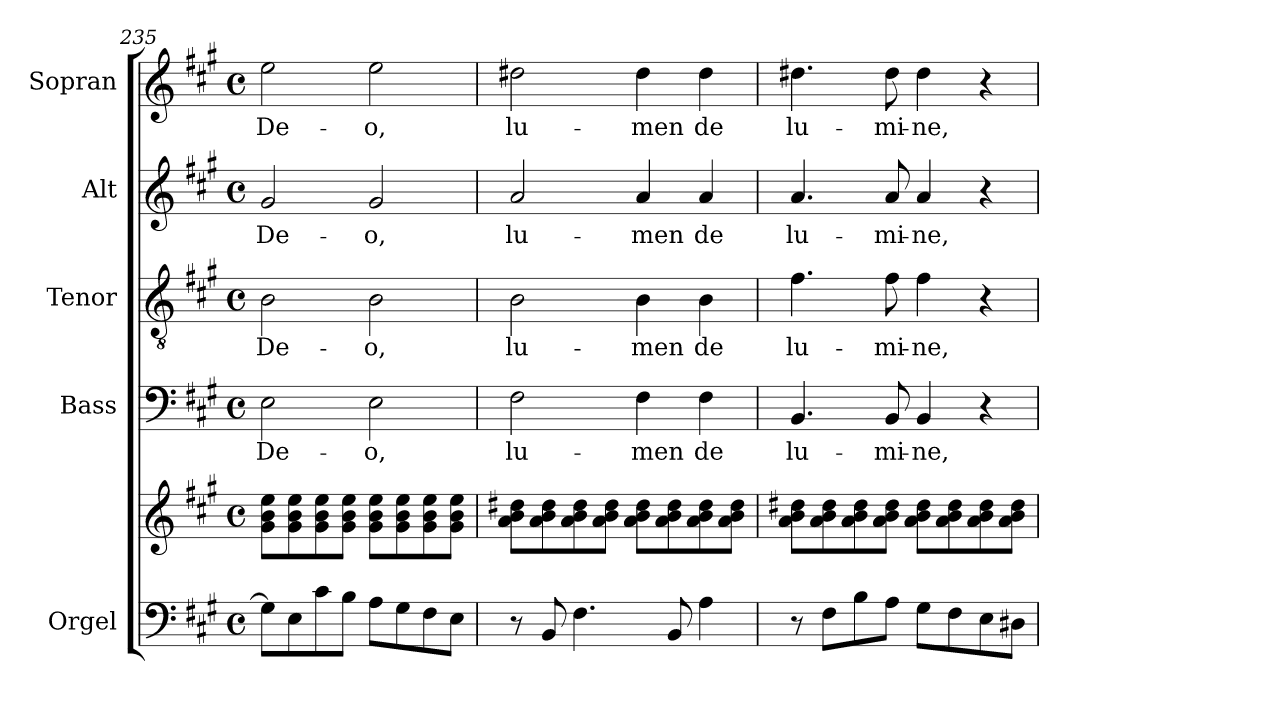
**kern	**kern	**kern	**text	**kern	**text	**kern	**text	**kern	**text
*part5	*part5	*part4	*part4	*part3	*part3	*part2	*part2	*part1	*part1
*staff6	*staff5	*staff4	*staff4	*staff3	*staff3	*staff2	*staff2	*staff1	*staff1
*I"Orgel	*	*I"Bass	*	*I"Tenor	*	*I"Alt	*	*I"Sopran	*
*I'Org.	*	*I'B.	*	*I'T.	*	*I'A.	*	*I'S.	*
*clefF4	*clefG2	*clefF4	*	*clefGv2	*	*clefG2	*	*clefG2	*
*k[f#c#g#]	*k[f#c#g#]	*k[f#c#g#]	*	*k[f#c#g#]	*	*k[f#c#g#]	*	*k[f#c#g#]	*
*A:	*A:	*A:	*	*A:	*	*A:	*	*A:	*
*M4/4	*M4/4	*M4/4	*	*M4/4	*	*M4/4	*	*M4/4	*
*met(c)	*met(c)	*met(c)	*	*met(c)	*	*met(c)	*	*met(c)	*
=235	=235	=235	=235	=235	=235	=235	=235	=235	=235
!	!	!	!LO:LY:b	!	!LO:LY:b	!	!LO:LY:b	!	!LO:LY:b
8G#\L]	8g#\ 8b\ 8ee\L	2E\	De-	2B\	De-	2g#/	De-	2ee\	De-
8E\	8g#\ 8b\ 8ee\	.	.	.	.	.	.	.	.
8c#\	8g#\ 8b\ 8ee\	.	.	.	.	.	.	.	.
8B\J	8g#\ 8b\ 8ee\J	.	.	.	.	.	.	.	.
!	!	!	!LO:LY:b	!	!LO:LY:b	!	!LO:LY:b	!	!LO:LY:b
8A\L	8g#\ 8b\ 8ee\L	2E\	-o,	2B\	-o,	2g#/	-o,	2ee\	-o,
8G#\	8g#\ 8b\ 8ee\	.	.	.	.	.	.	.	.
8F#\	8g#\ 8b\ 8ee\	.	.	.	.	.	.	.	.
8E\J	8g#\ 8b\ 8ee\J	.	.	.	.	.	.	.	.
=236	=236	=236	=236	=236	=236	=236	=236	=236	=236
!	!	!	!LO:LY:b	!	!LO:LY:b	!	!LO:LY:b	!	!LO:LY:b
8r	8a\ 8b\ 8dd#X\L	2F#\	lu-	2B\	lu-	2a/	lu-	2dd#X\	lu-
8BB/	8a\ 8b\ 8dd#\	.	.	.	.	.	.	.	.
4.F#\	8a\ 8b\ 8dd#\	.	.	.	.	.	.	.	.
.	8a\ 8b\ 8dd#\J	.	.	.	.	.	.	.	.
!	!	!	!LO:LY:b	!	!LO:LY:b	!	!LO:LY:b	!	!LO:LY:b
.	8a\ 8b\ 8dd#\L	4F#\	-men	4B\	-men	4a/	-men	4dd#\	-men
8BB/	8a\ 8b\ 8dd#\	.	.	.	.	.	.	.	.
!	!	!	!LO:LY:b	!	!LO:LY:b	!	!LO:LY:b	!	!LO:LY:b
4A\	8a\ 8b\ 8dd#\	4F#\	de	4B\	de	4a/	de	4dd#\	de
.	8a\ 8b\ 8dd#\J	.	.	.	.	.	.	.	.
=237	=237	=237	=237	=237	=237	=237	=237	=237	=237
!	!	!	!LO:LY:b	!	!LO:LY:b	!	!LO:LY:b	!	!LO:LY:b
8r	8a\ 8b\ 8dd#X\L	4.BB/	lu-	4.f#\	lu-	4.a/	lu-	4.dd#X\	lu-
8F#\L	8a\ 8b\ 8dd#\	.	.	.	.	.	.	.	.
8B\	8a\ 8b\ 8dd#\	.	.	.	.	.	.	.	.
!	!	!	!LO:LY:b	!	!LO:LY:b	!	!LO:LY:b	!	!LO:LY:b
8A\J	8a\ 8b\ 8dd#\J	8BB/	-mi-	8f#\	-mi-	8a/	-mi-	8dd#\	-mi-
!	!	!	!LO:LY:b	!	!LO:LY:b	!	!LO:LY:b	!	!LO:LY:b
8G#\L	8a\ 8b\ 8dd#\L	4BB/	-ne,	4f#\	-ne,	4a/	-ne,	4dd#\	-ne,
8F#\	8a\ 8b\ 8dd#\	.	.	.	.	.	.	.	.
8E\	8a\ 8b\ 8dd#\	4r	.	4r	.	4r	.	4r	.
8D#X\J	8a\ 8b\ 8dd#\J	.	.	.	.	.	.	.	.
=	=	=	=	=	=	=	=	=	=
*-	*-	*-	*-	*-	*-	*-	*-	*-	*-
